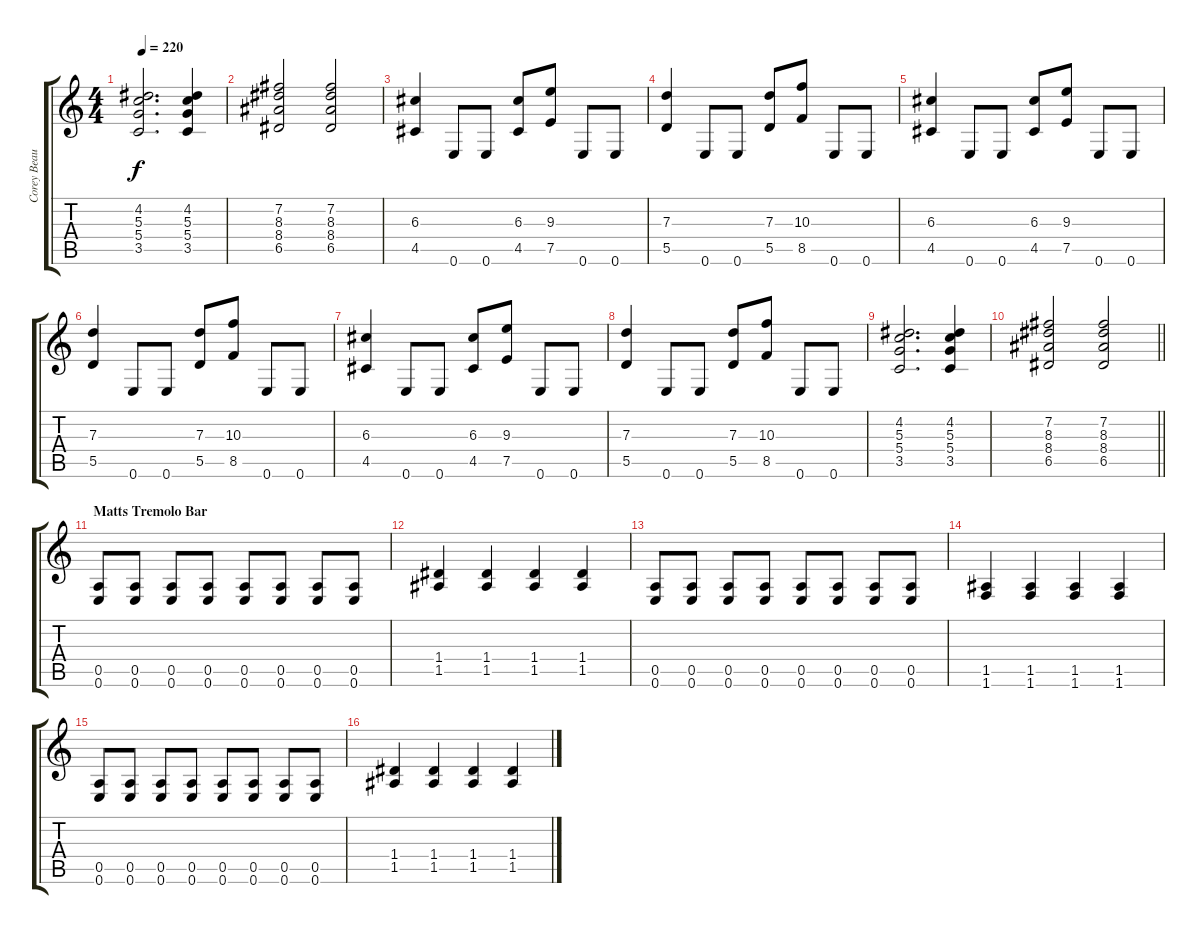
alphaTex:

\track ("Corey Beaulieu" "Corey Beau") {instrument distortionguitar}
\staff {score tabs}
\tuning (E4 B3 G3 D3 A2 E2) {hide}
\ts (4 4)
\tempo 220
\clef g2
\ks c
(4.2 5.3 5.4 3.5).2{d dy f} (4.2 5.3 5.4 3.5).4 |
(7.2 8.3 8.4 6.5).2 (7.2 8.3 8.4 6.5).2 |
(6.3 4.5).4 0.6.8 0.6.8 (6.3 4.5).8 (9.3 7.5).8 0.6.8 0.6.8 |
(7.3 5.5).4 0.6.8 0.6.8 (7.3 5.5).8 (10.3 8.5).8 0.6.8 0.6.8 |
(6.3 4.5).4 0.6.8 0.6.8 (6.3 4.5).8 (9.3 7.5).8 0.6.8 0.6.8 |
(7.3 5.5).4 0.6.8 0.6.8 (7.3 5.5).8 (10.3 8.5).8 0.6.8 0.6.8 |
(6.3 4.5).4 0.6.8 0.6.8 (6.3 4.5).8 (9.3 7.5).8 0.6.8 0.6.8 |
(7.3 5.5).4 0.6.8 0.6.8 (7.3 5.5).8 (10.3 8.5).8 0.6.8 0.6.8 |
(4.2 5.3 5.4 3.5).2{d} (4.2 5.3 5.4 3.5).4 |
\barLineRight lightlight
(7.2 8.3 8.4 6.5).2 (7.2 8.3 8.4 6.5).2 |
\section ("" "Matts Tremolo Bar")
(0.5 0.6).8 (0.5 0.6).8 (0.5 0.6).8 (0.5 0.6).8 (0.5 0.6).8 (0.5 0.6).8 (0.5 0.6).8 (0.5 0.6).8 |
(1.4 1.5).4 (1.4 1.5).4 (1.4 1.5).4 (1.4 1.5).4 |
(0.5 0.6).8 (0.5 0.6).8 (0.5 0.6).8 (0.5 0.6).8 (0.5 0.6).8 (0.5 0.6).8 (0.5 0.6).8 (0.5 0.6).8 |
(1.5 1.6).4 (1.5 1.6).4 (1.5 1.6).4 (1.5 1.6).4 |
(0.5 0.6).8 (0.5 0.6).8 (0.5 0.6).8 (0.5 0.6).8 (0.5 0.6).8 (0.5 0.6).8 (0.5 0.6).8 (0.5 0.6).8 |
(1.4 1.5).4 (1.4 1.5).4 (1.4 1.5).4 (1.4 1.5).4
